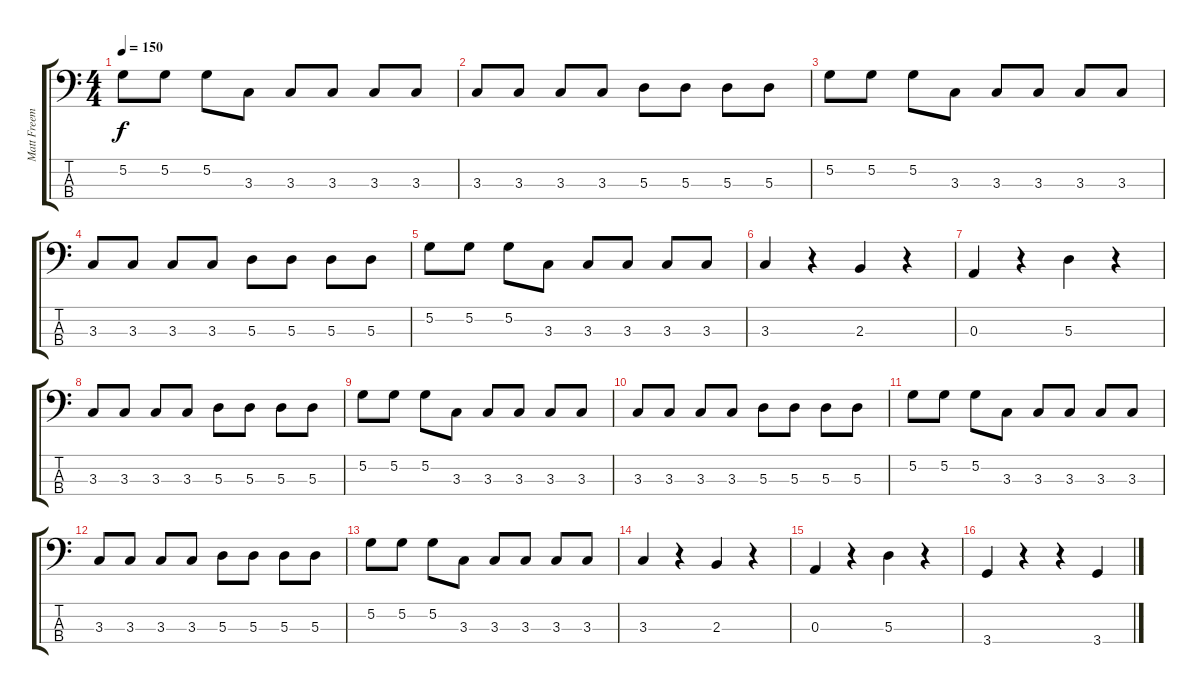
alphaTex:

\track ("Matt Freeman" "Matt Freem") {instrument electricbasspick}
\staff {score tabs}
\tuning (G2 D2 A1 E1) {hide}
\ts (4 4)
\tempo 150
\clef f4
\ks c
5.2.8{dy f} 5.2.8 5.2.8 3.3.8 3.3.8 3.3.8 3.3.8 3.3.8 |
3.3.8 3.3.8 3.3.8 3.3.8 5.3.8 5.3.8 5.3.8 5.3.8 |
5.2.8 5.2.8 5.2.8 3.3.8 3.3.8 3.3.8 3.3.8 3.3.8 |
3.3.8 3.3.8 3.3.8 3.3.8 5.3.8 5.3.8 5.3.8 5.3.8 |
5.2.8 5.2.8 5.2.8 3.3.8 3.3.8 3.3.8 3.3.8 3.3.8 |
3.3.4 r.4 2.3.4 r.4 |
0.3.4 r.4 5.3.4 r.4 |
3.3.8 3.3.8 3.3.8 3.3.8 5.3.8 5.3.8 5.3.8 5.3.8 |
5.2.8 5.2.8 5.2.8 3.3.8 3.3.8 3.3.8 3.3.8 3.3.8 |
3.3.8 3.3.8 3.3.8 3.3.8 5.3.8 5.3.8 5.3.8 5.3.8 |
5.2.8 5.2.8 5.2.8 3.3.8 3.3.8 3.3.8 3.3.8 3.3.8 |
3.3.8 3.3.8 3.3.8 3.3.8 5.3.8 5.3.8 5.3.8 5.3.8 |
5.2.8 5.2.8 5.2.8 3.3.8 3.3.8 3.3.8 3.3.8 3.3.8 |
3.3.4 r.4 2.3.4 r.4 |
0.3.4 r.4 5.3.4 r.4 |
3.4.4 r.4 r.4 3.4.4
